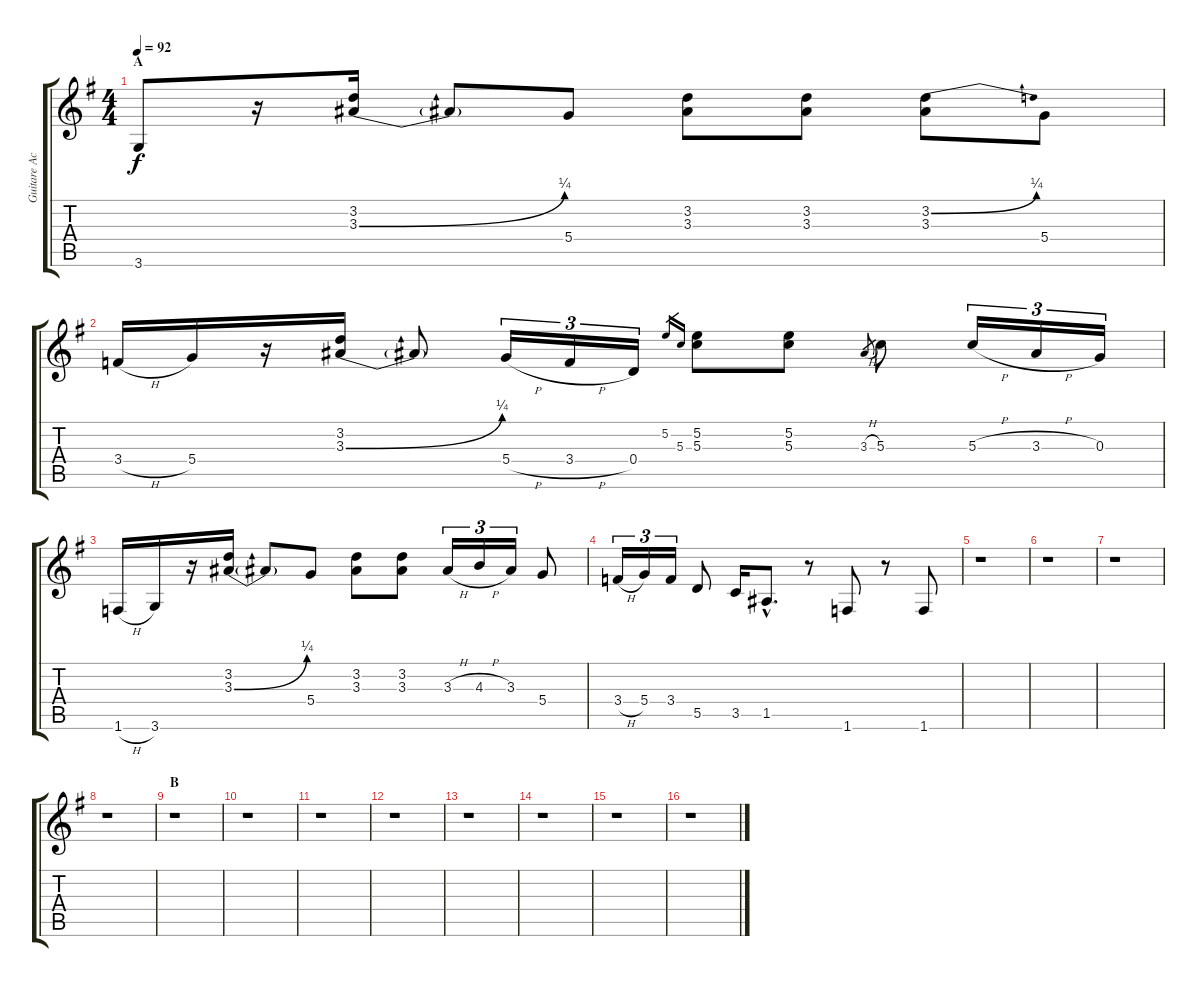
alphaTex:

\track ("Guitare Acoustique" "Guitare Ac") {instrument acousticguitarnylon}
\staff {score tabs}
\tuning (E4 B3 G3 D3 A2 E2) {hide}
\ts (4 4)
\section ("" "A")
\tempo 92
\clef g2
\ks g
3.6.8{dy f instrument acousticguitarnylon} r.16 (3.2 3.3{be (bend 0 0 60 1)}).16 3.3{t}.8 5.4.8 (3.2 3.3).8 (3.2 3.3).8 (3.2{be (bend 0 0 60 1)} 3.3).8 5.4.8 |
3.4{h}.16 5.4.16 r.16 (3.2 3.3{be (bend 0 0 60 1)}).16 3.3{t}.8 5.4{h}.16{tu (3 2)} 3.4{h}.16{tu (3 2)} 0.4.16{tu (3 2)} 5.2.16{gr} 5.3.16{gr} (5.2 5.3).8 (5.2 5.3).8 3.3{h}.8{gr} 5.3.8 5.3{h}.16{tu (3 2)} 3.3{h}.16{tu (3 2)} 0.3.16{tu (3 2)} |
1.6{h}.16 3.6.16 r.16 (3.2 3.3{be (bend 0 0 60 1)}).16 3.3{t}.8 5.4.8 (3.2 3.3).8 (3.2 3.3).8 3.3{h}.16{tu (3 2)} 4.3{h}.16{tu (3 2)} 3.3.16{tu (3 2)} 5.4.8 |
3.4{h}.16{tu (3 2)} 5.4.16{tu (3 2)} 3.4.16{tu (3 2)} 5.5.8 3.5.16 1.5{hac}.8{d} r.8 1.6.8 r.8 1.6.8 |
r.1 |
r.1 |
r.1 |
r.1 |
\section ("" "B")
r.1 |
r.1 |
r.1 |
r.1 |
r.1 |
r.1 |
r.1 |
r.1
